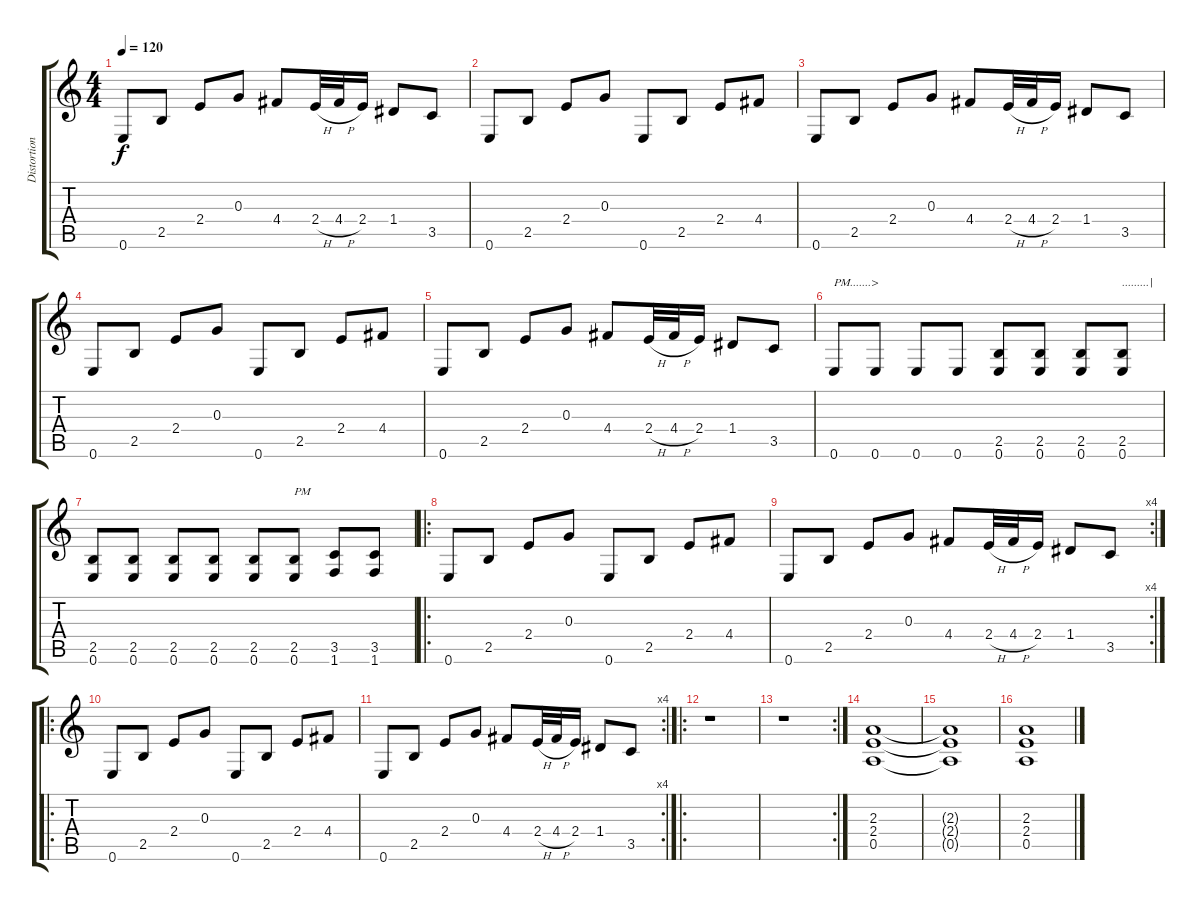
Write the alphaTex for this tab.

\track ("Distortion Guitar#1" "Distortion") {instrument distortionguitar}
\staff {score tabs}
\tuning (E4 B3 G3 D3 A2 E2) {hide}
\ts (4 4)
\tempo 120
\clef g2
\ks c
0.6.8{dy f} 2.5.8 2.4.8 0.3.8 4.4.8 2.4{h}.32 4.4{h}.32 2.4.16 1.4.8 3.5.8 |
0.6.8 2.5.8 2.4.8 0.3.8 0.6.8 2.5.8 2.4.8 4.4.8 |
0.6.8 2.5.8 2.4.8 0.3.8 4.4.8 2.4{h}.32 4.4{h}.32 2.4.16 1.4.8 3.5.8 |
0.6.8 2.5.8 2.4.8 0.3.8 0.6.8 2.5.8 2.4.8 4.4.8 |
0.6.8 2.5.8 2.4.8 0.3.8 4.4.8 2.4{h}.32 4.4{h}.32 2.4.16 1.4.8 3.5.8 |
0.6.8{txt "PM.......>"} 0.6.8 0.6.8 0.6.8 (2.5 0.6).8 (2.5 0.6).8 (2.5 0.6).8 (2.5 0.6).8{txt ".........|"} |
(2.5 0.6).8 (2.5 0.6).8 (2.5 0.6).8 (2.5 0.6).8 (2.5 0.6).8 (2.5 0.6).8{txt "PM"} (3.5 1.6).8 (3.5 1.6).8 |
\ro
0.6.8 2.5.8 2.4.8 0.3.8 0.6.8 2.5.8 2.4.8 4.4.8 |
\rc 4
0.6.8 2.5.8 2.4.8 0.3.8 4.4.8 2.4{h}.32 4.4{h}.32 2.4.16 1.4.8 3.5.8 |
\ro
0.6.8 2.5.8 2.4.8 0.3.8 0.6.8 2.5.8 2.4.8 4.4.8 |
\rc 4
0.6.8 2.5.8 2.4.8 0.3.8 4.4.8 2.4{h}.32 4.4{h}.32 2.4.16 1.4.8 3.5.8 |
\ro
r.1 |
\rc 2
r.1 |
(2.3 2.4 0.5).1 |
(2.3{t} 2.4{t} 0.5{t}).1 |
(2.3 2.4 0.5).1
